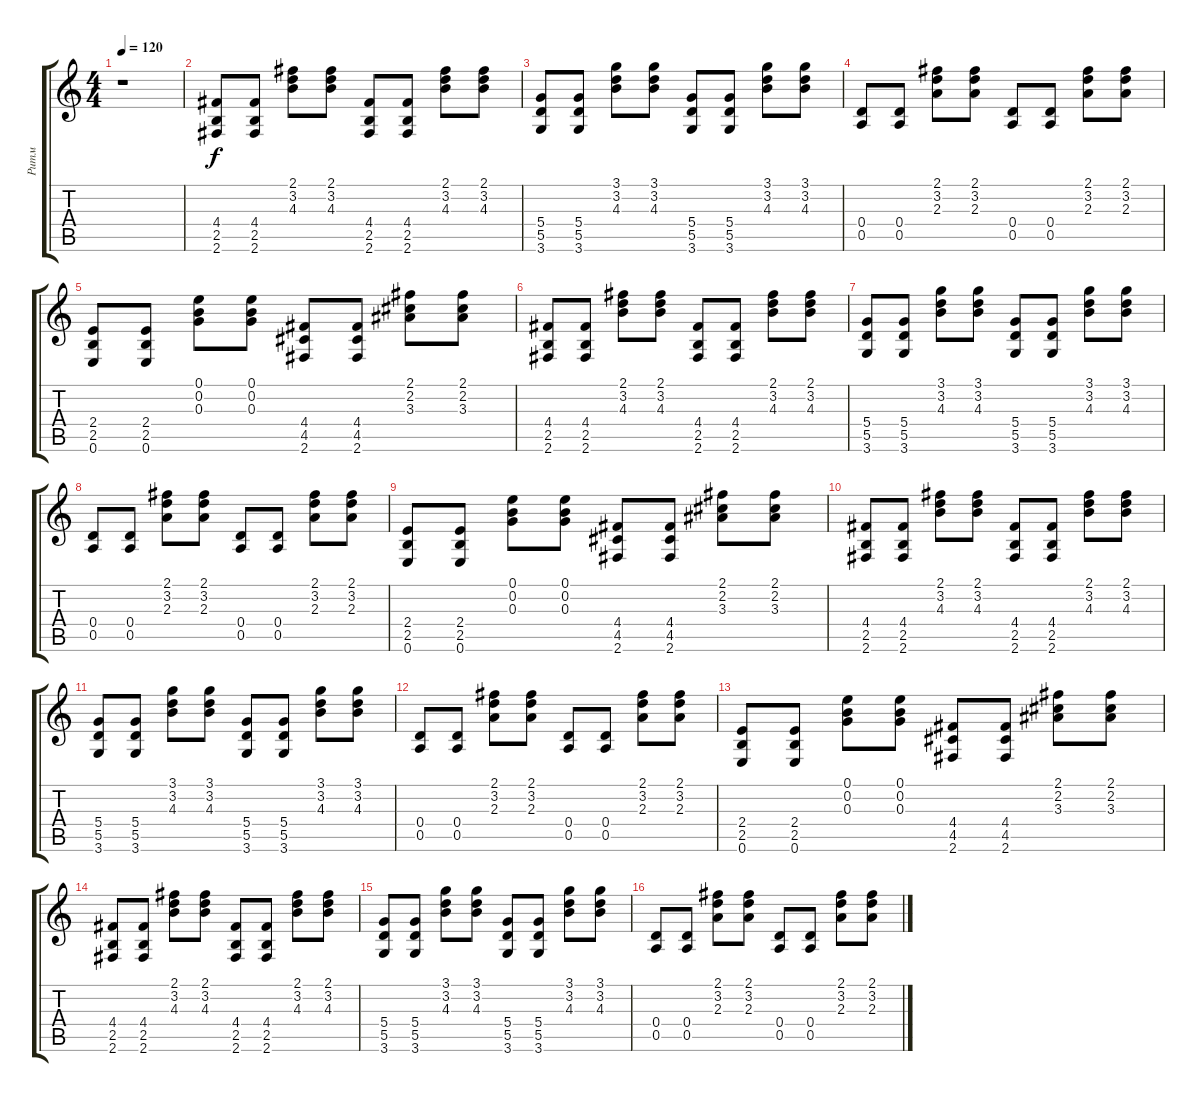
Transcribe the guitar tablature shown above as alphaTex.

\track ("Ритм" "Ритм") {instrument overdrivenguitar}
\staff {score tabs}
\tuning (E4 B3 G3 D3 A2 E2) {hide}
\ts (4 4)
\tempo 120
\clef g2
\ks c
r.1{dy f instrument overdrivenguitar} |
(4.4 2.5 2.6).8 (4.4 2.5 2.6).8 (2.1 3.2 4.3).8 (2.1 3.2 4.3).8 (4.4 2.5 2.6).8 (4.4 2.5 2.6).8 (2.1 3.2 4.3).8 (2.1 3.2 4.3).8 |
(5.4 5.5 3.6).8 (5.4 5.5 3.6).8 (3.1 3.2 4.3).8 (3.1 3.2 4.3).8 (5.4 5.5 3.6).8 (5.4 5.5 3.6).8 (3.1 3.2 4.3).8 (3.1 3.2 4.3).8 |
(0.4 0.5).8 (0.4 0.5).8 (2.1 3.2 2.3).8 (2.1 3.2 2.3).8 (0.4 0.5).8 (0.4 0.5).8 (2.1 3.2 2.3).8 (2.1 3.2 2.3).8 |
(2.4 2.5 0.6).8 (2.4 2.5 0.6).8 (0.1 0.2 0.3).8 (0.1 0.2 0.3).8 (4.4 4.5 2.6).8 (4.4 4.5 2.6).8 (2.1 2.2 3.3).8 (2.1 2.2 3.3).8 |
(4.4 2.5 2.6).8 (4.4 2.5 2.6).8 (2.1 3.2 4.3).8 (2.1 3.2 4.3).8 (4.4 2.5 2.6).8 (4.4 2.5 2.6).8 (2.1 3.2 4.3).8 (2.1 3.2 4.3).8 |
(5.4 5.5 3.6).8 (5.4 5.5 3.6).8 (3.1 3.2 4.3).8 (3.1 3.2 4.3).8 (5.4 5.5 3.6).8 (5.4 5.5 3.6).8 (3.1 3.2 4.3).8 (3.1 3.2 4.3).8 |
(0.4 0.5).8 (0.4 0.5).8 (2.1 3.2 2.3).8 (2.1 3.2 2.3).8 (0.4 0.5).8 (0.4 0.5).8 (2.1 3.2 2.3).8 (2.1 3.2 2.3).8 |
(2.4 2.5 0.6).8 (2.4 2.5 0.6).8 (0.1 0.2 0.3).8 (0.1 0.2 0.3).8 (4.4 4.5 2.6).8 (4.4 4.5 2.6).8 (2.1 2.2 3.3).8 (2.1 2.2 3.3).8 |
(4.4 2.5 2.6).8 (4.4 2.5 2.6).8 (2.1 3.2 4.3).8 (2.1 3.2 4.3).8 (4.4 2.5 2.6).8 (4.4 2.5 2.6).8 (2.1 3.2 4.3).8 (2.1 3.2 4.3).8 |
(5.4 5.5 3.6).8 (5.4 5.5 3.6).8 (3.1 3.2 4.3).8 (3.1 3.2 4.3).8 (5.4 5.5 3.6).8 (5.4 5.5 3.6).8 (3.1 3.2 4.3).8 (3.1 3.2 4.3).8 |
(0.4 0.5).8 (0.4 0.5).8 (2.1 3.2 2.3).8 (2.1 3.2 2.3).8 (0.4 0.5).8 (0.4 0.5).8 (2.1 3.2 2.3).8 (2.1 3.2 2.3).8 |
(2.4 2.5 0.6).8 (2.4 2.5 0.6).8 (0.1 0.2 0.3).8 (0.1 0.2 0.3).8 (4.4 4.5 2.6).8 (4.4 4.5 2.6).8 (2.1 2.2 3.3).8 (2.1 2.2 3.3).8 |
(4.4 2.5 2.6).8 (4.4 2.5 2.6).8 (2.1 3.2 4.3).8 (2.1 3.2 4.3).8 (4.4 2.5 2.6).8 (4.4 2.5 2.6).8 (2.1 3.2 4.3).8 (2.1 3.2 4.3).8 |
(5.4 5.5 3.6).8 (5.4 5.5 3.6).8 (3.1 3.2 4.3).8 (3.1 3.2 4.3).8 (5.4 5.5 3.6).8 (5.4 5.5 3.6).8 (3.1 3.2 4.3).8 (3.1 3.2 4.3).8 |
(0.4 0.5).8 (0.4 0.5).8 (2.1 3.2 2.3).8 (2.1 3.2 2.3).8 (0.4 0.5).8 (0.4 0.5).8 (2.1 3.2 2.3).8 (2.1 3.2 2.3).8
